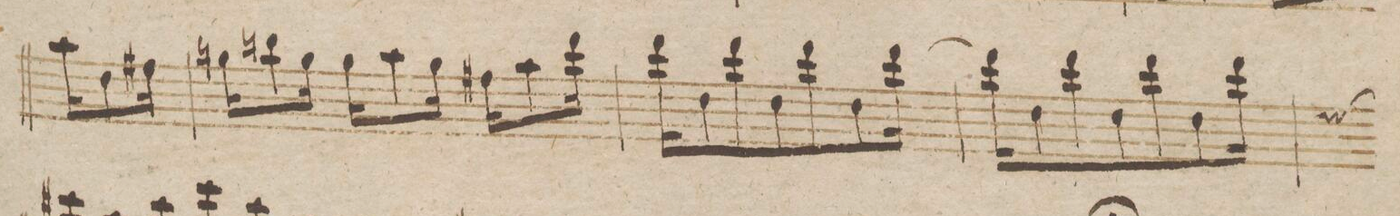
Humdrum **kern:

**kern	**dynam
*I"Violino Imo	*
*clefG2	*
*k[b-]	*
*M3/4	*
16aa\KL	.
8dd\	.
16ff#X\Jk	.
=54	=54
16ggn\KL	.
8bbn\	.
16gg\Jk	.
16gg\KL	.
8aa\	.
16gg\Jk	.
16ff#X\KL	.
8aa\	.
16ddd\Jk	.
=55	=55
16ddd\KL	.
8dd\	.
8ddd\	.
8dd\	.
8ddd\	.
8dd\	.
[16ddd\Jk	.
=56	=56
16ddd\KL]	.
8dd\	.
8ddd\	.
8dd\	.
8ddd\	.
8dd\	.
16ddd\Jk	.
*custos	*
=57	=57
*-	*-
